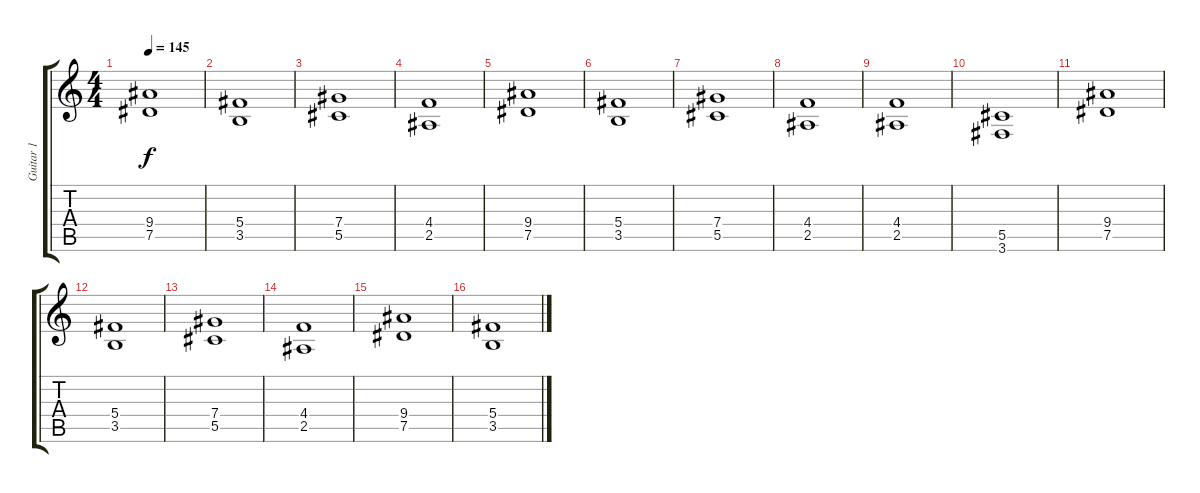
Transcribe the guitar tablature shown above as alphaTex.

\track ("Guitar 1" "Guitar 1") {instrument distortionguitar}
\staff {score tabs}
\tuning (Eb4 Bb3 Gb3 Db3 Ab2 Eb2) {hide}
\ts (4 4)
\tempo 145
\clef g2
\ks c
(9.4 7.5).1{dy f instrument distortionguitar} |
(5.4 3.5).1 |
(7.4 5.5).1 |
(4.4 2.5).1 |
(9.4 7.5).1 |
(5.4 3.5).1 |
(7.4 5.5).1 |
(4.4 2.5).1 |
(4.4 2.5).1 |
(5.5 3.6).1 |
(9.4 7.5).1 |
(5.4 3.5).1 |
(7.4 5.5).1 |
(4.4 2.5).1 |
(9.4 7.5).1 |
(5.4 3.5).1
